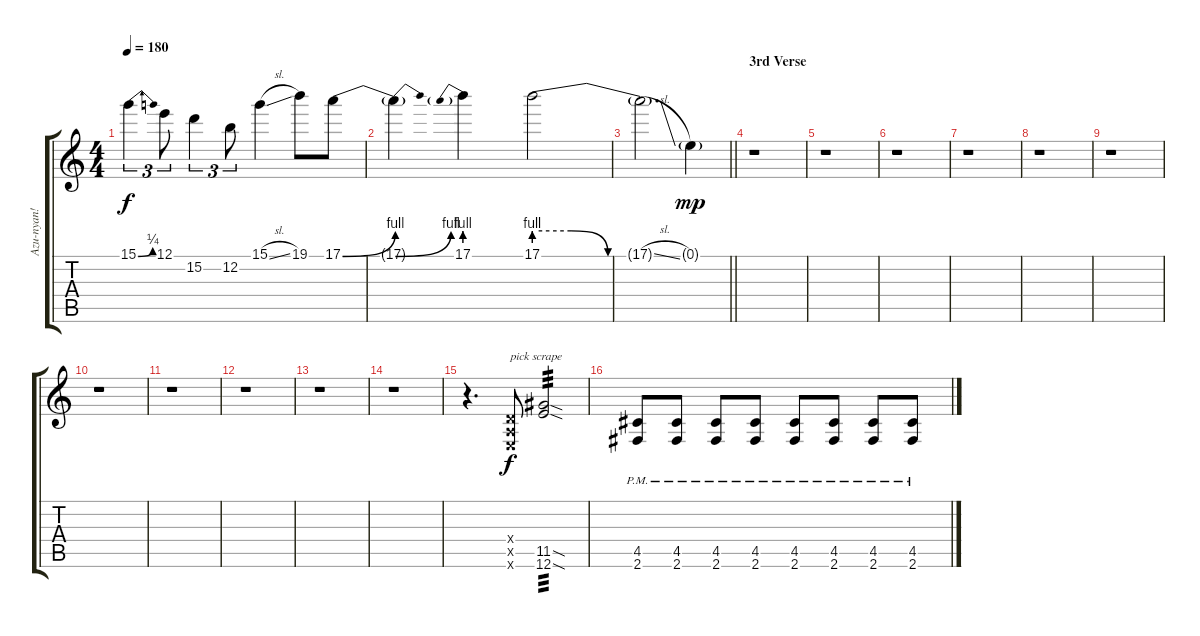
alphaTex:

\track ("Azu-nyan! w/ Wah" "Azu-nyan! ") {instrument overdrivenguitar}
\staff {score tabs}
\tuning (E4 B3 G3 D3 A2 E2) {hide}
\ts (4 4)
\tempo 180
\clef g2
\ks c
15.1{be (bend 0 0 60 1)}.4{tu (3 2) dy f} 12.1.8{tu (3 2)} 15.2.4{tu (3 2)} 12.2.8{tu (3 2)} 15.1{sl}.4 19.1.8 17.1{be (bend 0 0 60 4)}.8 |
17.1{be (bend 0 0 60 4) t}.4 17.1{be (prebend 0 4 60 4)}.4 17.1{be (custom 0 4 15 4 30 0 60 0)}.2 |
\barLineRight lightlight
17.1{sl t}.2{d} 0.1{g}.4{dy mp} |
\section ("" "3rd Verse")
r.1{balance 16} |
r.1 |
r.1 |
r.1 |
r.1 |
r.1 |
r.1 |
r.1 |
r.1 |
r.1 |
r.1 |
r.4{d} (0.4{x} 0.5{x} 0.6{x}).8{txt "pick scrape" dy f} (11.5{sod} 12.6{sod}).2{tp 3} |
(4.5{pm} 2.6{pm}).8 (4.5{pm} 2.6{pm}).8 (4.5{pm} 2.6{pm}).8 (4.5{pm} 2.6{pm}).8 (4.5{pm} 2.6{pm}).8 (4.5{pm} 2.6{pm}).8 (4.5{pm} 2.6{pm}).8 (4.5{pm} 2.6{pm}).8
